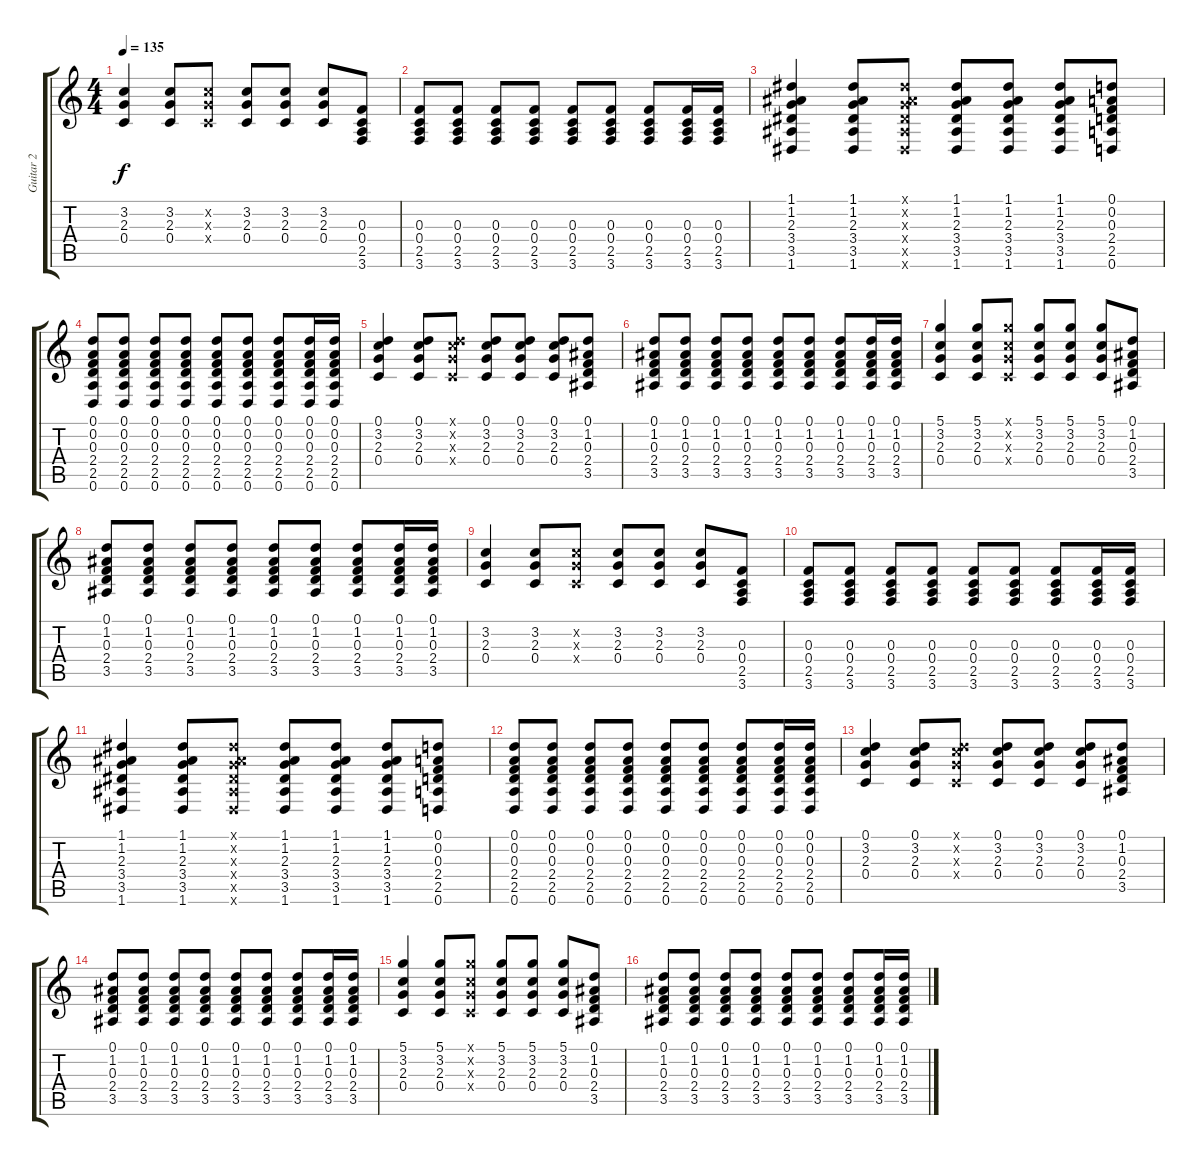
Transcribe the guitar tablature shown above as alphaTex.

\track ("Guitar 2" "Guitar 2") {instrument acousticguitarsteel}
\staff {score tabs}
\tuning (D4 A3 F3 C3 G2 D2) {hide}
\ts (4 4)
\tempo 135
\clef g2
\ks c
(3.2 2.3 0.4).4{dy f} (3.2 2.3 0.4).8 (3.2{x} 2.3{x} 0.4{x}).8 (3.2 2.3 0.4).8 (3.2 2.3 0.4).8 (3.2 2.3 0.4).8 (0.3 0.4 2.5 3.6).8 |
(0.3 0.4 2.5 3.6).8 (0.3 0.4 2.5 3.6).8 (0.3 0.4 2.5 3.6).8 (0.3 0.4 2.5 3.6).8 (0.3 0.4 2.5 3.6).8 (0.3 0.4 2.5 3.6).8 (0.3 0.4 2.5 3.6).8 (0.3 0.4 2.5 3.6).16 (0.3 0.4 2.5 3.6).16 |
(1.1 1.2 2.3 3.4 3.5 1.6).4 (1.1 1.2 2.3 3.4 3.5 1.6).8 (1.1{x} 1.2{x} 2.3{x} 3.4{x} 3.5{x} 1.6{x}).8 (1.1 1.2 2.3 3.4 3.5 1.6).8 (1.1 1.2 2.3 3.4 3.5 1.6).8 (1.1 1.2 2.3 3.4 3.5 1.6).8 (0.1 0.2 0.3 2.4 2.5 0.6).8 |
(0.1 0.2 0.3 2.4 2.5 0.6).8 (0.1 0.2 0.3 2.4 2.5 0.6).8 (0.1 0.2 0.3 2.4 2.5 0.6).8 (0.1 0.2 0.3 2.4 2.5 0.6).8 (0.1 0.2 0.3 2.4 2.5 0.6).8 (0.1 0.2 0.3 2.4 2.5 0.6).8 (0.1 0.2 0.3 2.4 2.5 0.6).8 (0.1 0.2 0.3 2.4 2.5 0.6).16 (0.1 0.2 0.3 2.4 2.5 0.6).16 |
(0.1 3.2 2.3 0.4).4 (0.1 3.2 2.3 0.4).8 (0.1{x} 3.2{x} 2.3{x} 0.4{x}).8 (0.1 3.2 2.3 0.4).8 (0.1 3.2 2.3 0.4).8 (0.1 3.2 2.3 0.4).8 (0.1 1.2 0.3 2.4 3.5).8 |
(0.1 1.2 0.3 2.4 3.5).8 (0.1 1.2 0.3 2.4 3.5).8 (0.1 1.2 0.3 2.4 3.5).8 (0.1 1.2 0.3 2.4 3.5).8 (0.1 1.2 0.3 2.4 3.5).8 (0.1 1.2 0.3 2.4 3.5).8 (0.1 1.2 0.3 2.4 3.5).8 (0.1 1.2 0.3 2.4 3.5).16 (0.1 1.2 0.3 2.4 3.5).16 |
(5.1 3.2 2.3 0.4).4 (5.1 3.2 2.3 0.4).8 (5.1{x} 3.2{x} 2.3{x} 0.4{x}).8 (5.1 3.2 2.3 0.4).8 (5.1 3.2 2.3 0.4).8 (5.1 3.2 2.3 0.4).8 (0.1 1.2 0.3 2.4 3.5).8 |
(0.1 1.2 0.3 2.4 3.5).8 (0.1 1.2 0.3 2.4 3.5).8 (0.1 1.2 0.3 2.4 3.5).8 (0.1 1.2 0.3 2.4 3.5).8 (0.1 1.2 0.3 2.4 3.5).8 (0.1 1.2 0.3 2.4 3.5).8 (0.1 1.2 0.3 2.4 3.5).8 (0.1 1.2 0.3 2.4 3.5).16 (0.1 1.2 0.3 2.4 3.5).16 |
(3.2 2.3 0.4).4 (3.2 2.3 0.4).8 (3.2{x} 2.3{x} 0.4{x}).8 (3.2 2.3 0.4).8 (3.2 2.3 0.4).8 (3.2 2.3 0.4).8 (0.3 0.4 2.5 3.6).8 |
(0.3 0.4 2.5 3.6).8 (0.3 0.4 2.5 3.6).8 (0.3 0.4 2.5 3.6).8 (0.3 0.4 2.5 3.6).8 (0.3 0.4 2.5 3.6).8 (0.3 0.4 2.5 3.6).8 (0.3 0.4 2.5 3.6).8 (0.3 0.4 2.5 3.6).16 (0.3 0.4 2.5 3.6).16 |
(1.1 1.2 2.3 3.4 3.5 1.6).4 (1.1 1.2 2.3 3.4 3.5 1.6).8 (1.1{x} 1.2{x} 2.3{x} 3.4{x} 3.5{x} 1.6{x}).8 (1.1 1.2 2.3 3.4 3.5 1.6).8 (1.1 1.2 2.3 3.4 3.5 1.6).8 (1.1 1.2 2.3 3.4 3.5 1.6).8 (0.1 0.2 0.3 2.4 2.5 0.6).8 |
(0.1 0.2 0.3 2.4 2.5 0.6).8 (0.1 0.2 0.3 2.4 2.5 0.6).8 (0.1 0.2 0.3 2.4 2.5 0.6).8 (0.1 0.2 0.3 2.4 2.5 0.6).8 (0.1 0.2 0.3 2.4 2.5 0.6).8 (0.1 0.2 0.3 2.4 2.5 0.6).8 (0.1 0.2 0.3 2.4 2.5 0.6).8 (0.1 0.2 0.3 2.4 2.5 0.6).16 (0.1 0.2 0.3 2.4 2.5 0.6).16 |
(0.1 3.2 2.3 0.4).4 (0.1 3.2 2.3 0.4).8 (0.1{x} 3.2{x} 2.3{x} 0.4{x}).8 (0.1 3.2 2.3 0.4).8 (0.1 3.2 2.3 0.4).8 (0.1 3.2 2.3 0.4).8 (0.1 1.2 0.3 2.4 3.5).8 |
(0.1 1.2 0.3 2.4 3.5).8 (0.1 1.2 0.3 2.4 3.5).8 (0.1 1.2 0.3 2.4 3.5).8 (0.1 1.2 0.3 2.4 3.5).8 (0.1 1.2 0.3 2.4 3.5).8 (0.1 1.2 0.3 2.4 3.5).8 (0.1 1.2 0.3 2.4 3.5).8 (0.1 1.2 0.3 2.4 3.5).16 (0.1 1.2 0.3 2.4 3.5).16 |
(5.1 3.2 2.3 0.4).4 (5.1 3.2 2.3 0.4).8 (5.1{x} 3.2{x} 2.3{x} 0.4{x}).8 (5.1 3.2 2.3 0.4).8 (5.1 3.2 2.3 0.4).8 (5.1 3.2 2.3 0.4).8 (0.1 1.2 0.3 2.4 3.5).8 |
(0.1 1.2 0.3 2.4 3.5).8 (0.1 1.2 0.3 2.4 3.5).8 (0.1 1.2 0.3 2.4 3.5).8 (0.1 1.2 0.3 2.4 3.5).8 (0.1 1.2 0.3 2.4 3.5).8 (0.1 1.2 0.3 2.4 3.5).8 (0.1 1.2 0.3 2.4 3.5).8 (0.1 1.2 0.3 2.4 3.5).16 (0.1 1.2 0.3 2.4 3.5).16
